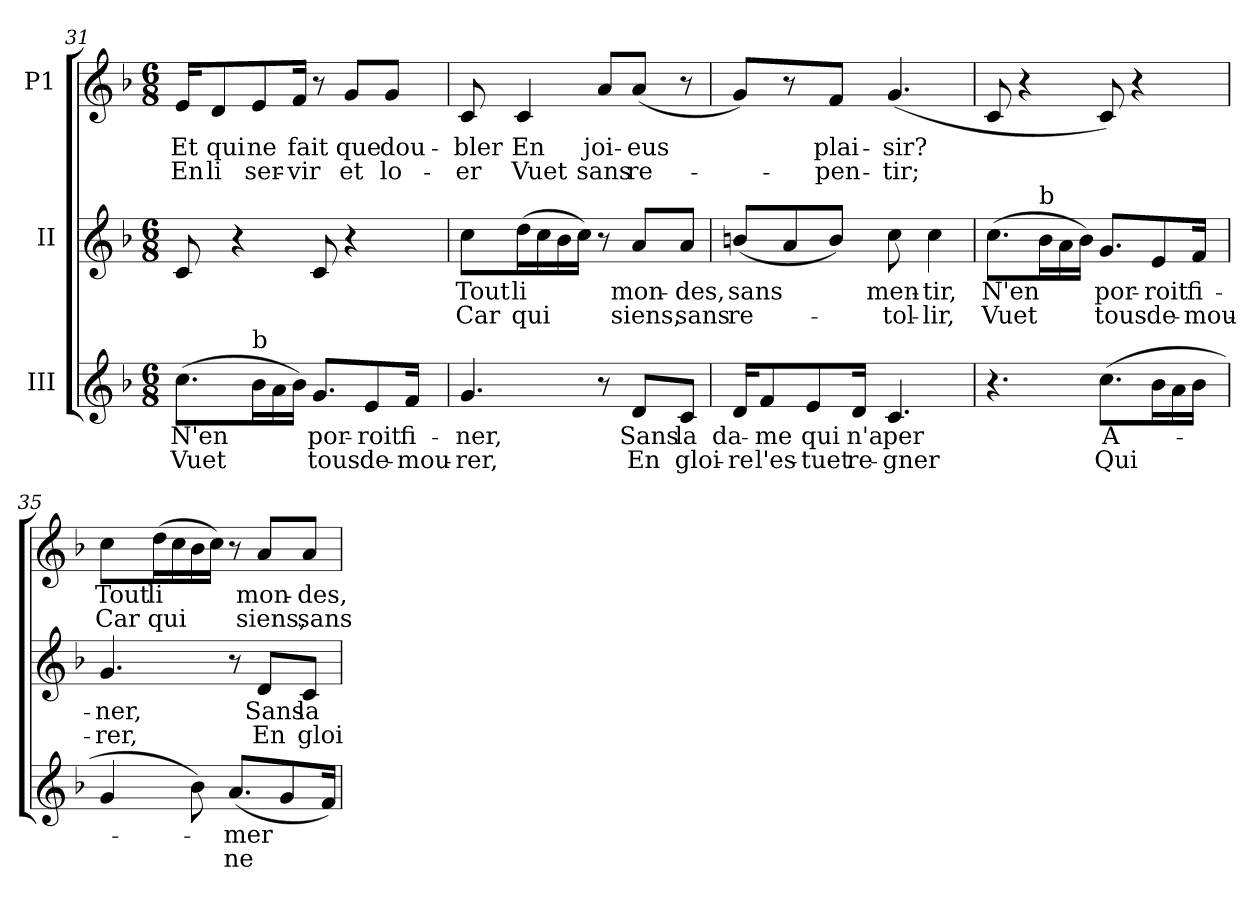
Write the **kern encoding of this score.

**kern	**text	**text	**kern	**text	**text	**kern	**text	**text
*part3	*part3	*part3	*part2	*part2	*part2	*part1	*part1	*part1
*staff3	*staff3	*staff3	*staff2	*staff2	*staff2	*staff1	*staff1	*staff1
*I"III	*	*	*I"II	*	*	*I"P1	*	*
!!LO:PB:g=z
*clefG2	*	*	*clefG2	*	*	*clefG2	*	*
*k[b-]	*	*	*k[b-]	*	*	*k[b-]	*	*
*F:	*	*	*F:	*	*	*F:	*	*
*M6/8	*	*	*M6/8	*	*	*M6/8	*	*
=31	=31	=31	=31	=31	=31	=31	=31	=31
!	!LO:LY:b:color=#000000	!LO:LY:b:color=#000000	!	!	!	!	!	!
!	!	!	!	!	!	!	!LO:LY:b:color=#000000	!LO:LY:b:color=#000000
(8.cci\L	N'en	Vuet	8ci/	.	.	16ei/KL	Et	En
!	!	!	!	!	!	!	!LO:LY:b:color=#000000	!LO:LY:b:color=#000000
.	.	.	.	.	.	8di/	qui	li
.	.	.	4r	.	.	.	.	.
!LO:TX:a:t=b	!	!	!	!	!	!	!	!
!	!	!	!	!	!	!	!LO:LY:b:color=#000000	!LO:LY:b:color=#000000
16b-i\L	.	.	.	.	.	8ei/	ne	ser-
16ai\	.	.	.	.	.	.	.	.
!	!	!	!	!	!	!	!LO:LY:b:color=#000000	!LO:LY:b:color=#000000
16b-i\JJ)	.	.	.	.	.	16fi/Jk	fait	-vir
!	!LO:LY:b:color=#000000	!LO:LY:b:color=#000000	!	!	!	!	!	!
8.gi/L	por-	tous	8ci/	.	.	8r	.	.
!	!	!	!	!	!	!	!LO:LY:b:color=#000000	!LO:LY:b:color=#000000
.	.	.	4r	.	.	8gi/L	que	et
!	!LO:LY:b:color=#000000	!LO:LY:b:color=#000000	!	!	!	!	!	!
8ei/	-roit	de-	.	.	.	.	.	.
!	!	!	!	!	!	!	!LO:LY:b:color=#000000	!LO:LY:b:color=#000000
.	.	.	.	.	.	8gi/J	dou-	lo-
!	!LO:LY:b:color=#000000	!LO:LY:b:color=#000000	!	!	!	!	!	!
16fi/Jk	fi-	-mou-	.	.	.	.	.	.
=32	=32	=32	=32	=32	=32	=32	=32	=32
!	!LO:LY:b:color=#000000	!LO:LY:b:color=#000000	!	!	!	!	!	!
!	!	!	!	!LO:LY:b:color=#000000	!LO:LY:b:color=#000000	!	!	!
!	!	!	!	!	!	!	!LO:LY:b:color=#000000	!LO:LY:b:color=#000000
4.gi/	-ner,	-rer,	8cci\L	Tout	Car	8ci/	-bler	-er
!	!	!	!	!LO:LY:b:color=#000000	!LO:LY:b:color=#000000	!	!	!
!	!	!	!	!	!	!	!LO:LY:b:color=#000000	!LO:LY:b:color=#000000
.	.	.	(16ddi\L	li	qui	4ci/	En	Vuet
.	.	.	16cci\	.	.	.	.	.
.	.	.	16b-i\	.	.	.	.	.
.	.	.	16cci\JJ)	.	.	.	.	.
!	!	!	!	!	!	!	!LO:LY:b:color=#000000	!LO:LY:b:color=#000000
8r	.	.	8r	.	.	8ai/L	joi-	sans
!	!LO:LY:b:color=#000000	!LO:LY:b:color=#000000	!	!	!	!	!	!
!	!	!	!	!LO:LY:b:color=#000000	!LO:LY:b:color=#000000	!	!	!
!	!	!	!	!	!	!	!LO:LY:b:color=#000000	!LO:LY:b:color=#000000
8di/L	Sans	En	8ai/L	mon-	siens,	(8ai/J	-eus	re-
!	!LO:LY:b:color=#000000	!LO:LY:b:color=#000000	!	!	!	!	!	!
!	!	!	!	!LO:LY:b:color=#000000	!LO:LY:b:color=#000000	!	!	!
8ci/J	la	gloi-	8ai/J	-des,	sans	8r	.	.
=33	=33	=33	=33	=33	=33	=33	=33	=33
!	!LO:LY:b:color=#000000	!LO:LY:b:color=#000000	!	!	!	!	!	!
!	!	!	!	!LO:LY:b:color=#000000	!LO:LY:b:color=#000000	!	!	!
16di/KL	da-	-re	(8bni/L	sans	re-	8gi/L)	.	.
!	!LO:LY:b:color=#000000	!LO:LY:b:color=#000000	!	!	!	!	!	!
8fi/	-me	l'es-	.	.	.	.	.	.
.	.	.	8ai/	.	.	8r	.	.
!	!LO:LY:b:color=#000000	!LO:LY:b:color=#000000	!	!	!	!	!	!
8ei/	qui	-tuet	.	.	.	.	.	.
!	!	!	!	!	!	!	!LO:LY:b:color=#000000	!LO:LY:b:color=#000000
.	.	.	8bi/J)	.	.	8fi/J	plai-	-pen-
!	!LO:LY:b:color=#000000	!LO:LY:b:color=#000000	!	!	!	!	!	!
16di/Jk	n'a	re-	.	.	.	.	.	.
!	!LO:LY:b:color=#000000	!LO:LY:b:color=#000000	!	!	!	!	!	!
!	!	!	!	!LO:LY:b:color=#000000	!LO:LY:b:color=#000000	!	!	!
!	!	!	!	!	!	!	!LO:LY:b:color=#000000	!LO:LY:b:color=#000000
4.ci/	per	-gner	8cci\	men-	-tol-	(4.gi/	-sir?	-tir;
!	!	!	!	!LO:LY:b:color=#000000	!LO:LY:b:color=#000000	!	!	!
.	.	.	4cci\	-tir,	-lir,	.	.	.
!!LO:LB:g=z
=34	=34	=34	=34	=34	=34	=34	=34	=34
!	!	!	!	!LO:LY:b:color=#000000	!LO:LY:b:color=#000000	!	!	!
4.r	.	.	(8.cci\L	N'en	Vuet	8ci/	.	.
.	.	.	.	.	.	4r	.	.
!	!	!	!LO:TX:a:t=b	!	!	!	!	!
.	.	.	16b-i\L	.	.	.	.	.
.	.	.	16ai\	.	.	.	.	.
.	.	.	16b-i\JJ)	.	.	.	.	.
!	!LO:LY:b:color=#000000	!LO:LY:b:color=#000000	!	!	!	!	!	!
!	!	!	!	!LO:LY:b:color=#000000	!LO:LY:b:color=#000000	!	!	!
(8.cci\L	A-	Qui	8.gi/L	por-	tous	8ci/)	.	.
.	.	.	.	.	.	4r	.	.
!	!	!	!	!LO:LY:b:color=#000000	!LO:LY:b:color=#000000	!	!	!
16b-i\L	.	.	8ei/	-roit	de-	.	.	.
16ai\	.	.	.	.	.	.	.	.
!	!	!	!	!LO:LY:b:color=#000000	!LO:LY:b:color=#000000	!	!	!
16b-i\JJ	.	.	16fi/Jk	fi-	-mou-	.	.	.
=35	=35	=35	=35	=35	=35	=35	=35	=35
!	!	!	!	!LO:LY:b:color=#000000	!LO:LY:b:color=#000000	!	!	!
!	!	!	!	!	!	!	!LO:LY:b:color=#000000	!LO:LY:b:color=#000000
4gi/	.	.	4.gi/	-ner,	-rer,	8cci\L	Tout	Car
!	!	!	!	!	!	!	!LO:LY:b:color=#000000	!LO:LY:b:color=#000000
.	.	.	.	.	.	(16ddi\L	li	qui
.	.	.	.	.	.	16cci\	.	.
8b-i\)	.	.	.	.	.	16b-i\	.	.
.	.	.	.	.	.	16cci\JJ)	.	.
!	!LO:LY:b:color=#000000	!LO:LY:b:color=#000000	!	!	!	!	!	!
(8.ai/L	-mer	ne	8r	.	.	8r	.	.
!	!	!	!	!LO:LY:b:color=#000000	!LO:LY:b:color=#000000	!	!	!
!	!	!	!	!	!	!	!LO:LY:b:color=#000000	!LO:LY:b:color=#000000
.	.	.	8di/L	Sans	En	8ai/L	mon-	siens,
8gi/	.	.	.	.	.	.	.	.
!	!	!	!	!LO:LY:b:color=#000000	!LO:LY:b:color=#000000	!	!	!
!	!	!	!	!	!	!	!LO:LY:b:color=#000000	!LO:LY:b:color=#000000
.	.	.	8ci/J	la	gloi-	8ai/J	-des,	sans
16fi/Jk)	.	.	.	.	.	.	.	.
=	=	=	=	=	=	=	=	=
*-	*-	*-	*-	*-	*-	*-	*-	*-
